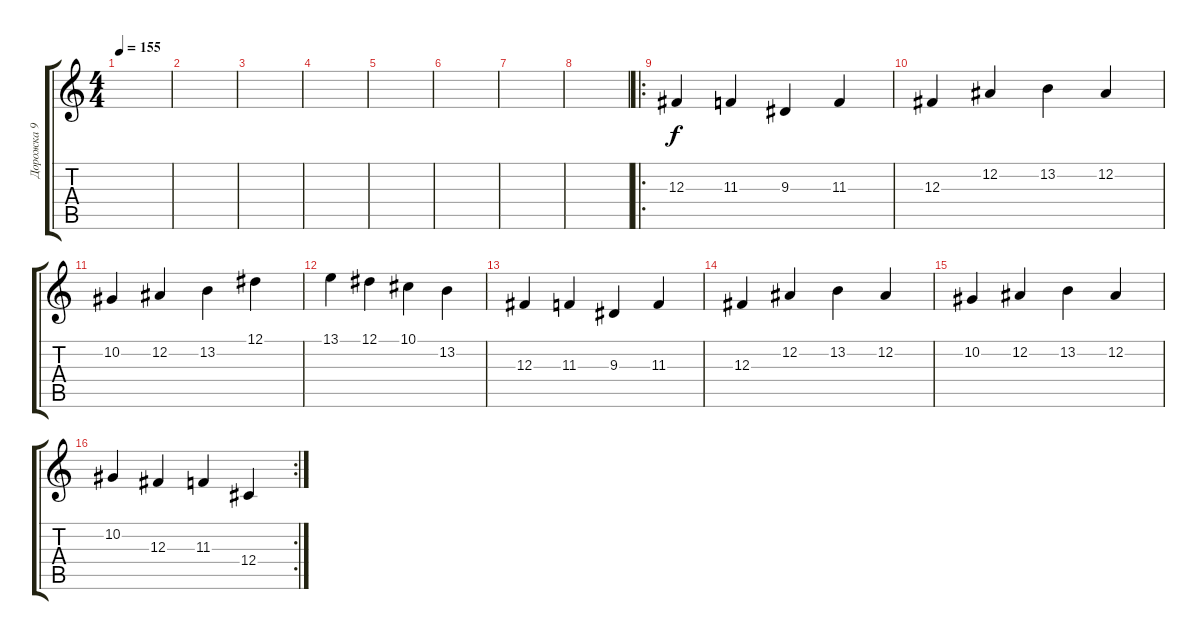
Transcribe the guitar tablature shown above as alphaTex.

\track ("Дорожка 9" "Дорожка 9") {instrument stringensemble1}
\staff {score tabs}
\tuning (Eb4 Bb3 Gb3 Db3 Ab2 Eb2) {hide}
\ts (4 4)
\tempo 155
\clef g2
\ks c
|
|
|
|
|
|
|
|
\ro
12.3.4 11.3.4 9.3.4 11.3.4 |
12.3.4 12.2.4 13.2.4 12.2.4 |
10.2.4 12.2.4 13.2.4 12.1.4 |
13.1.4 12.1.4 10.1.4 13.2.4 |
12.3.4 11.3.4 9.3.4 11.3.4 |
12.3.4 12.2.4 13.2.4 12.2.4 |
10.2.4 12.2.4 13.2.4 12.2.4 |
\rc 2
10.2.4 12.3.4 11.3.4 12.4.4
